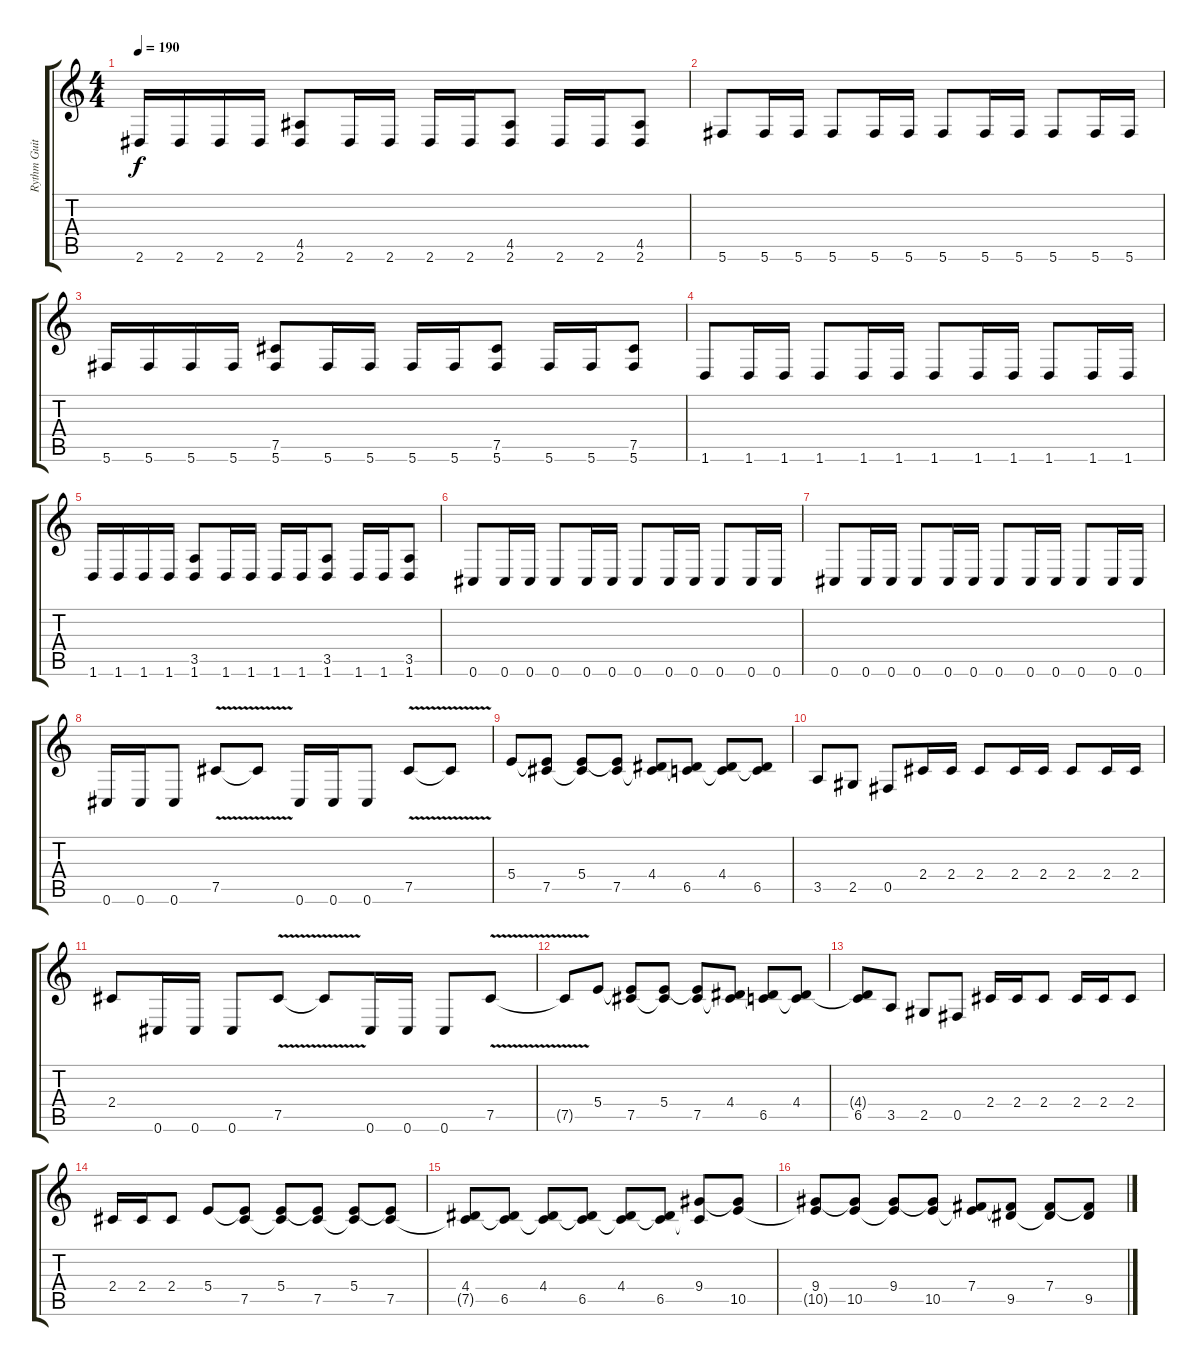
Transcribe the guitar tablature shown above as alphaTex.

\track ("Rythm Guitar" "Rythm Guit") {instrument distortionguitar}
\staff {score tabs}
\tuning (Db4 Ab3 E3 B2 Gb2 Db2) {hide}
\ts (4 4)
\tempo 190
\clef g2
\ks c
2.6.16{dy f} 2.6.16 2.6.16 2.6.16 (4.5 2.6).8 2.6.16 2.6.16 2.6.16 2.6.16 (4.5 2.6).8 2.6.16 2.6.16 (4.5 2.6).8 |
5.6.8 5.6.16 5.6.16 5.6.8 5.6.16 5.6.16 5.6.8 5.6.16 5.6.16 5.6.8 5.6.16 5.6.16 |
5.6.16 5.6.16 5.6.16 5.6.16 (7.5 5.6).8 5.6.16 5.6.16 5.6.16 5.6.16 (7.5 5.6).8 5.6.16 5.6.16 (7.5 5.6).8 |
1.6.8 1.6.16 1.6.16 1.6.8 1.6.16 1.6.16 1.6.8 1.6.16 1.6.16 1.6.8 1.6.16 1.6.16 |
1.6.16 1.6.16 1.6.16 1.6.16 (3.5 1.6).8 1.6.16 1.6.16 1.6.16 1.6.16 (3.5 1.6).8 1.6.16 1.6.16 (3.5 1.6).8 |
0.6.8 0.6.16 0.6.16 0.6.8 0.6.16 0.6.16 0.6.8 0.6.16 0.6.16 0.6.8 0.6.16 0.6.16 |
0.6.8 0.6.16 0.6.16 0.6.8 0.6.16 0.6.16 0.6.8 0.6.16 0.6.16 0.6.8 0.6.16 0.6.16 |
0.6.16 0.6.16 0.6.8 7.5{v}.8 7.5{t}.8 0.6.16 0.6.16 0.6.8 7.5{v}.8 7.5{t}.8 |
5.4.8 (5.4{t} 7.5).8 (5.4 7.5{t}).8 (5.4{t} 7.5).8 (4.4 7.5{t}).8 (4.4{t} 6.5).8 (4.4 6.5{t}).8 (4.4{t} 6.5).8 |
3.5.8 2.5.8 0.5.8 2.4.16 2.4.16 2.4.8 2.4.16 2.4.16 2.4.8 2.4.16 2.4.16 |
2.4.8 0.6.16 0.6.16 0.6.8 7.5{v}.8 7.5{t}.8 0.6.16 0.6.16 0.6.8 7.5{v}.8 |
7.5{t}.8 5.4.8 (5.4{t} 7.5).8 (5.4 7.5{t}).8 (5.4{t} 7.5).8 (4.4 7.5{t}).8 (4.4{t} 6.5).8 (4.4 6.5{t}).8 |
(4.4{t} 6.5).8 3.5.8 2.5.8 0.5.8 2.4.16 2.4.16 2.4.8 2.4.16 2.4.16 2.4.8 |
2.4.16 2.4.16 2.4.8 5.4.8 (5.4{t} 7.5).8 (5.4 7.5{t}).8 (5.4{t} 7.5).8 (5.4 7.5{t}).8 (5.4{t} 7.5).8 |
(4.4 7.5{t}).8 (4.4{t} 6.5).8 (4.4 6.5{t}).8 (4.4{t} 6.5).8 (4.4 6.5{t}).8 (4.4{t} 6.5).8 (9.4 6.5{t}).8 (9.4{t} 10.5).8 |
(9.4 10.5{t}).8 (9.4{t} 10.5).8 (9.4 10.5{t}).8 (9.4{t} 10.5).8 (7.4 10.5{t}).8 (7.4{t} 9.5).8 (7.4 9.5{t}).8 (7.4{t} 9.5).8
